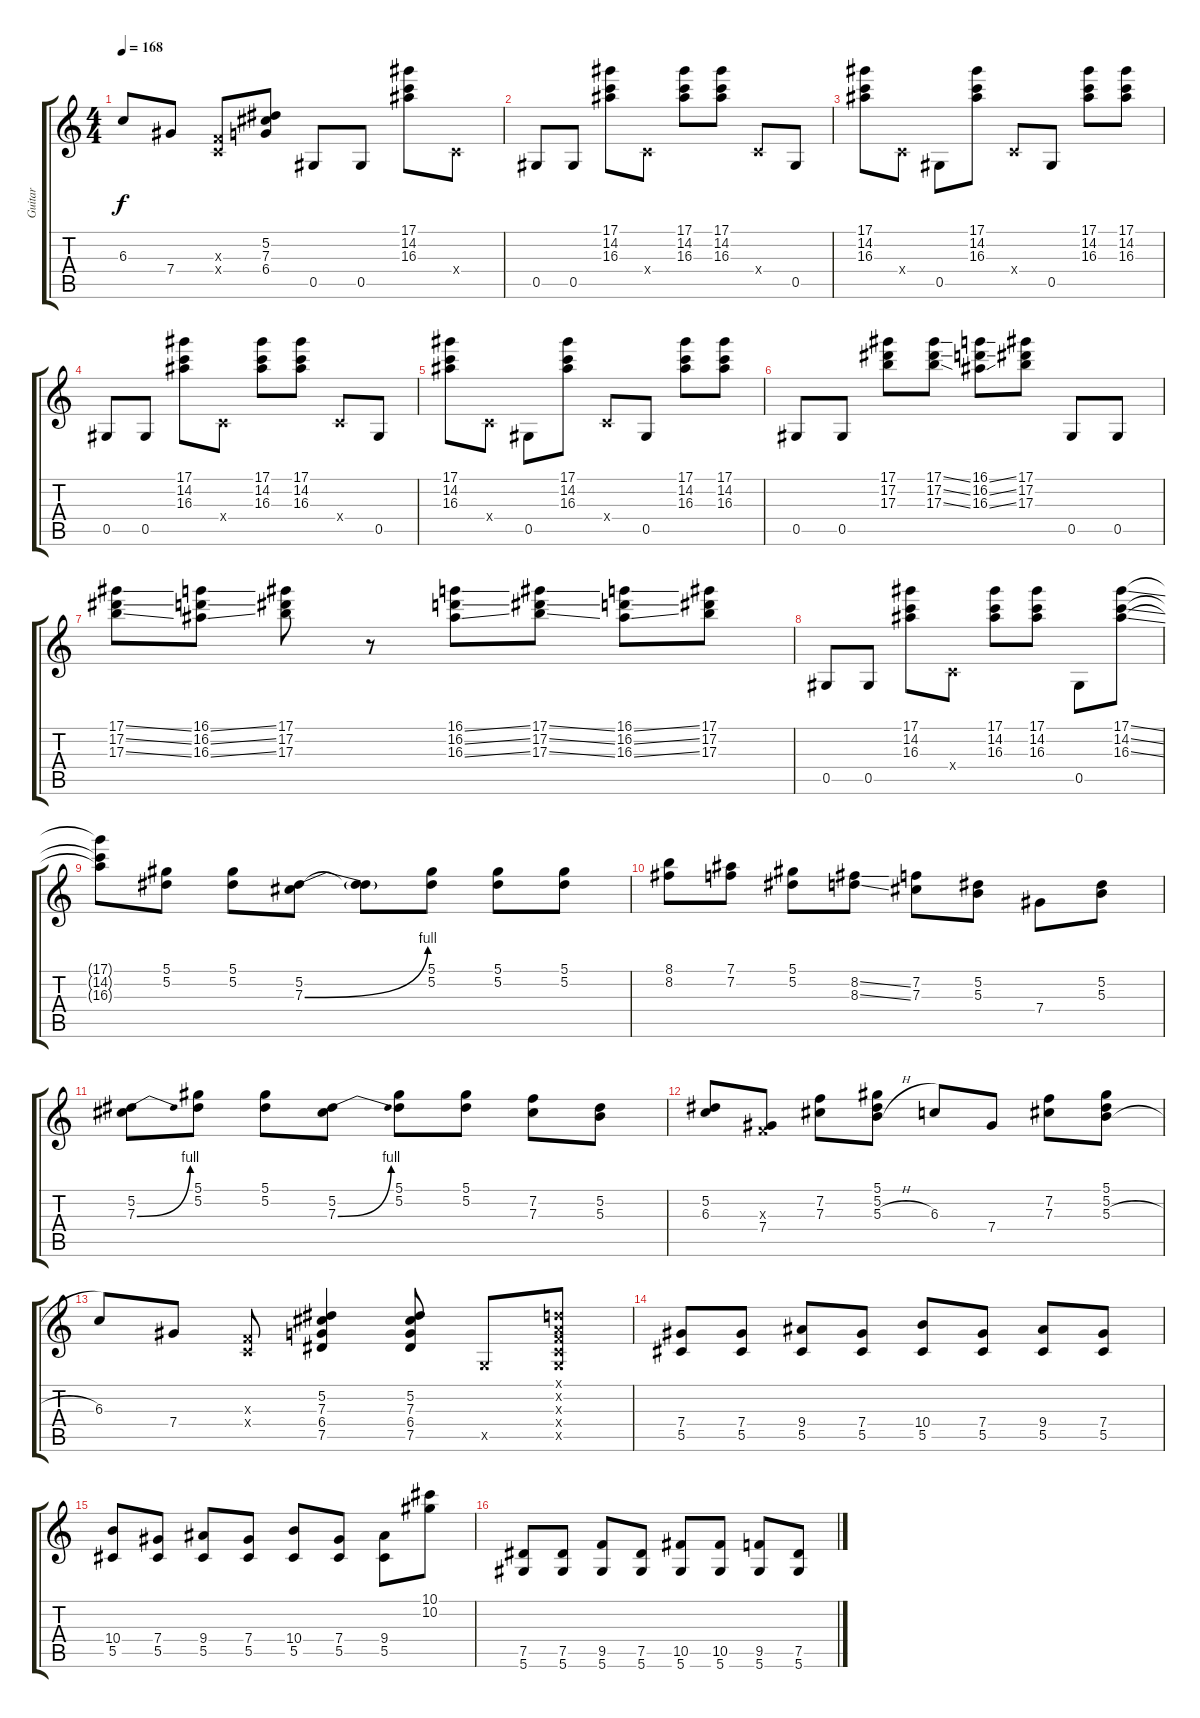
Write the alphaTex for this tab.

\track ("Guitar" "Guitar") {instrument overdrivenguitar}
\staff {score tabs}
\tuning (Eb4 Bb3 Gb3 Db3 Ab2 Eb2) {hide}
\ts (4 4)
\tempo 168
\clef g2
\ks c
6.3.8{dy f} 7.4.8 (-1.3{x} -1.4{x}).8 (5.2 7.3 6.4).8 0.5.8 0.5.8 (17.1 14.2 16.3).8 -1.4{x}.8 |
0.5.8 0.5.8 (17.1 14.2 16.3).8 -1.4{x}.8 (17.1 14.2 16.3).8 (17.1 14.2 16.3).8 -1.4{x}.8 0.5.8 |
(17.1 14.2 16.3).8 -1.4{x}.8 0.5.8 (17.1 14.2 16.3).8 -1.4{x}.8 0.5.8 (17.1 14.2 16.3).8 (17.1 14.2 16.3).8 |
0.5.8 0.5.8 (17.1 14.2 16.3).8 -1.4{x}.8 (17.1 14.2 16.3).8 (17.1 14.2 16.3).8 -1.4{x}.8 0.5.8 |
(17.1 14.2 16.3).8 -1.4{x}.8 0.5.8 (17.1 14.2 16.3).8 -1.4{x}.8 0.5.8 (17.1 14.2 16.3).8 (17.1 14.2 16.3).8 |
0.5.8 0.5.8 (17.1 17.2 17.3).8 (17.1{ss} 17.2{ss} 17.3{ss}).8 (16.1{ss} 16.2{ss} 16.3{ss}).8 (17.1 17.2 17.3).8 0.5.8 0.5.8 |
(17.1{ss} 17.2{ss} 17.3{ss}).8 (16.1{ss} 16.2{ss} 16.3{ss}).8 (17.1 17.2 17.3).8 r.8 (16.1{ss} 16.2{ss} 16.3{ss}).8 (17.1{ss} 17.2{ss} 17.3{ss}).8 (16.1{ss} 16.2{ss} 16.3{ss}).8 (17.1 17.2 17.3).8 |
0.5.8 0.5.8 (17.1 14.2 16.3).8 -1.4{x}.8 (17.1 14.2 16.3).8 (17.1 14.2 16.3).8 0.5.8 (17.1{ss} 14.2{ss} 16.3{ss}).8 |
(17.1{t} 14.2{t} 16.3{t}).8 (5.1 5.2).8 (5.1 5.2).8 (5.2 7.3{be (bend 0 0 60 4)}).8 (5.2{t} 7.3{t}).8 (5.1 5.2).8 (5.1 5.2).8 (5.1 5.2).8 |
(8.1 8.2).8 (7.1 7.2).8 (5.1 5.2).8 (8.2{ss} 8.3{ss}).8 (7.2 7.3).8 (5.2 5.3).8 7.4.8 (5.2 5.3).8 |
(5.2 7.3{be (bend 0 0 60 4)}).8 (5.1 5.2).8 (5.1 5.2).8 (5.2 7.3{be (bend 0 0 60 4)}).8 (5.1 5.2).8 (5.1 5.2).8 (7.2 7.3).8 (5.2 5.3).8 |
(5.2 6.3).8 (-1.3{x} 7.4).8 (7.2 7.3).8 (5.1 5.2 5.3{h}).8 6.3.8 7.4.8 (7.2 7.3).8 (5.1 5.2 5.3{h}).8 |
6.3.8 7.4.8 (-1.3{x} -1.4{x}).8 (5.2 7.3 6.4 7.5).4 (5.2 7.3 6.4 7.5).8 -1.5{x}.8 (-1.1{x} -1.2{x} -1.3{x} -1.4{x} -1.5{x}).8 |
(7.4 5.5).8 (7.4 5.5).8 (9.4 5.5).8 (7.4 5.5).8 (10.4 5.5).8 (7.4 5.5).8 (9.4 5.5).8 (7.4 5.5).8 |
(10.4 5.5).8 (7.4 5.5).8 (9.4 5.5).8 (7.4 5.5).8 (10.4 5.5).8 (7.4 5.5).8 (9.4 5.5).8 (10.1 10.2).8 |
(7.5 5.6).8 (7.5 5.6).8 (9.5 5.6).8 (7.5 5.6).8 (10.5 5.6).8 (10.5 5.6).8 (9.5 5.6).8 (7.5 5.6).8
